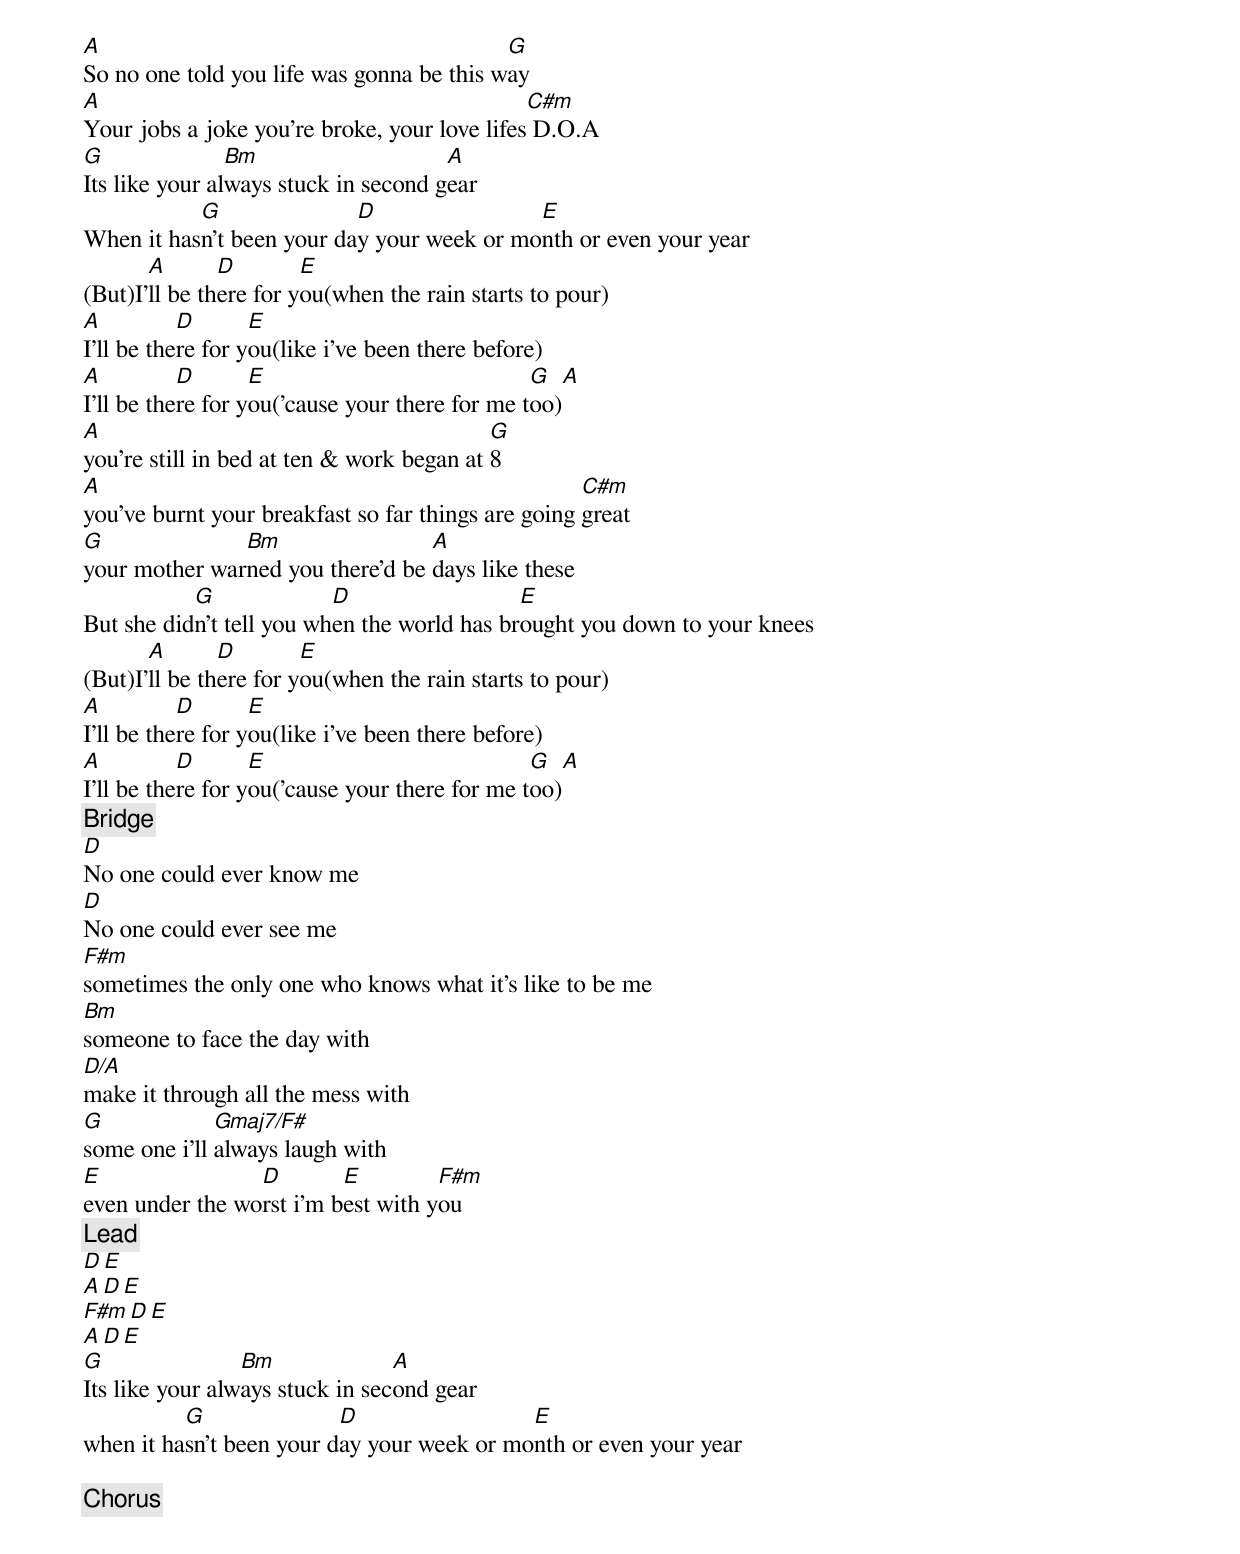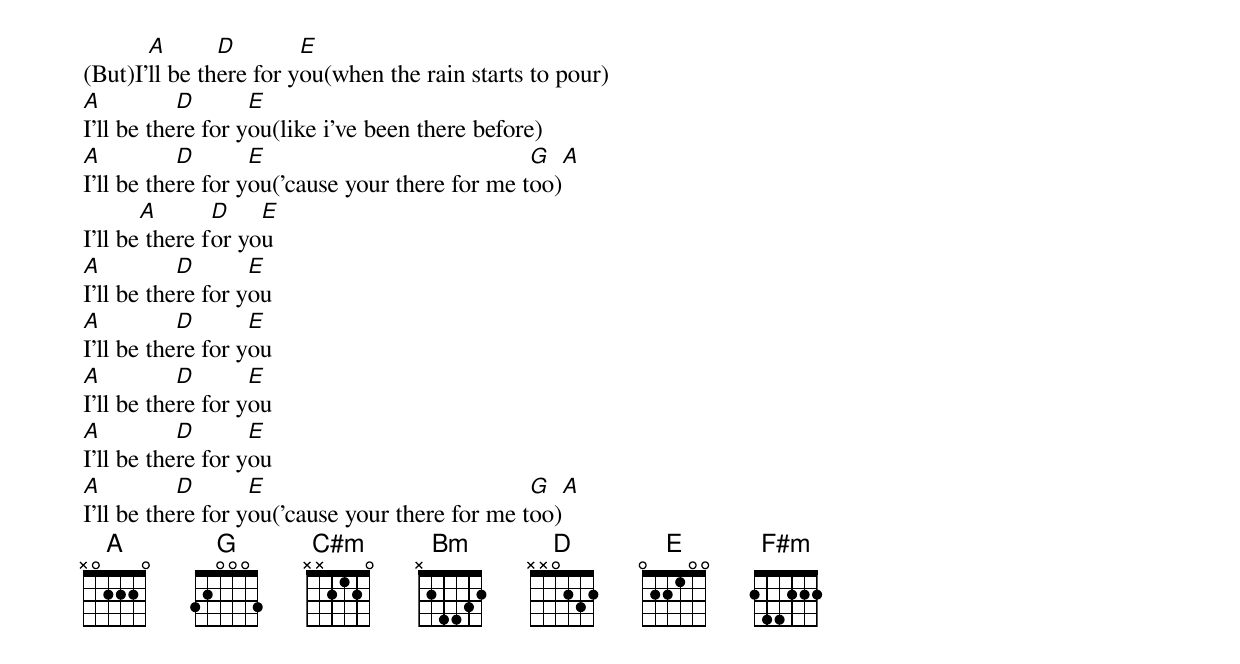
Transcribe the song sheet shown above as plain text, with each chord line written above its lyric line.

A                                          G
So no one told you life was gonna be this way
A                                             C#m
Your jobs a joke you're broke, your love lifes D.O.A
G               Bm                    A
Its like your always stuck in second gear
           G               D                E
When it hasn't been your day your week or month or even your year
       A       D        E
(But)I'll be there for you(when the rain starts to pour)
A          D       E
I'll be there for you(like i've been there before)
A          D       E                            G  A
I'll be there for you('cause your there for me too)
A                                          G
you're still in bed at ten & work began at 8
A                                                   C#m
you've burnt your breakfast so far things are going great
G              Bm                 A
your mother warned you there'd be days like these
           G              D                  E
But she didn't tell you when the world has brought you down to your knees
       A       D        E
(But)I'll be there for you(when the rain starts to pour)
A          D       E
I'll be there for you(like i've been there before)
A          D       E                            G  A
I'll be there for you('cause your there for me too)
[Bridge]
D
No one could ever know me
D
No one could ever see me
F#m
sometimes the only one who knows what it's like to be me
Bm
someone to face the day with
D/A
make it through all the mess with
G             Gmaj7/F#
some one i'll always laugh with
E                D        E         F#m
even under the worst i'm best with you
[Lead]
    D  E
A   D  E
F#m D  E
A   D  E
G                Bm              A
Its like your always stuck in second gear
          G               D                 E
when it hasn't been your day your week or month or even your year

[Chorus]
       A       D        E
(But)I'll be there for you(when the rain starts to pour)
A          D       E
I'll be there for you(like i've been there before)
A          D       E                            G  A
I'll be there for you('cause your there for me too)
       A       D    E
I'll be there for you
A          D       E
I'll be there for you
A          D       E
I'll be there for you
A          D       E
I'll be there for you
A          D       E
I'll be there for you
A          D       E                            G  A
I'll be there for you('cause your there for me too)
